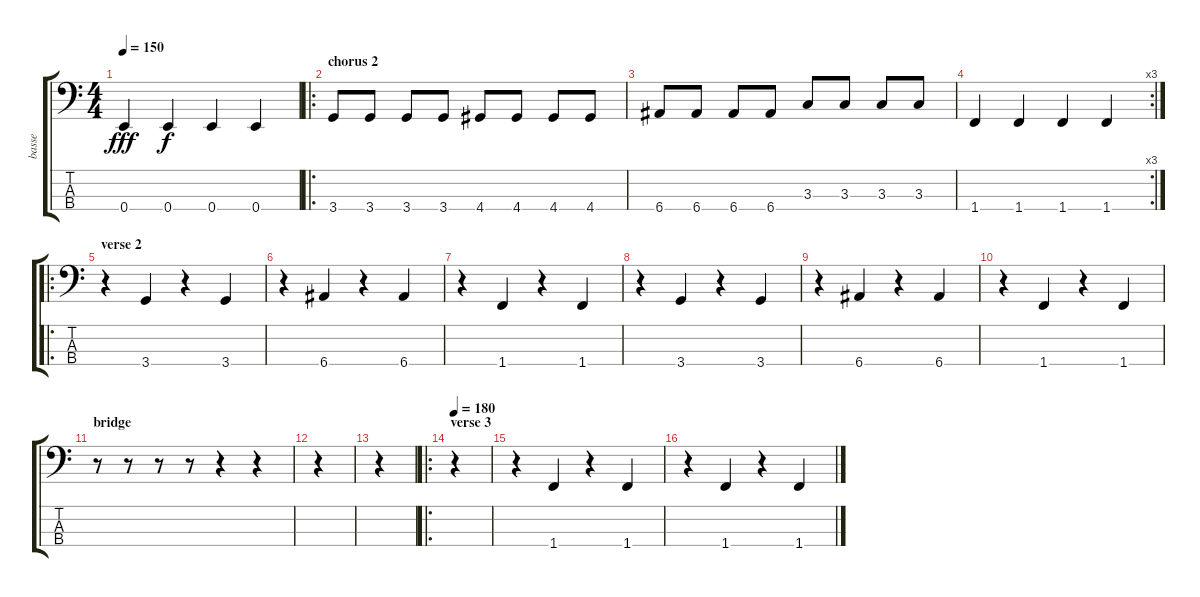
\track ("basse" "basse") {instrument electricbasspick}
\staff {score tabs}
\tuning (G2 D2 A1 E1) {hide}
\ts (4 4)
\tempo 150
\clef f4
\ks c
0.4.4{dy fff} 0.4.4{dy f} 0.4.4 0.4.4 |
\ro
\section ("" "chorus 2")
3.4.8 3.4.8 3.4.8 3.4.8 4.4.8 4.4.8 4.4.8 4.4.8 |
6.4.8 6.4.8 6.4.8 6.4.8 3.3.8 3.3.8 3.3.8 3.3.8 |
\rc 3
1.4.4 1.4.4 1.4.4 1.4.4 |
\ro
\section ("" "verse 2")
r.4 3.4.4 r.4 3.4.4 |
r.4 6.4.4 r.4 6.4.4 |
r.4 1.4.4 r.4 1.4.4 |
r.4 3.4.4 r.4 3.4.4 |
r.4 6.4.4 r.4 6.4.4 |
r.4 1.4.4 r.4 1.4.4 |
\section ("" "bridge")
r.8 r.8 r.8 r.8 r.4 r.4 |
r.4 |
r.4 |
\ro
\section ("" "verse 3")
\tempo 180
r.4 |
r.4 1.4.4 r.4 1.4.4 |
r.4 1.4.4 r.4 1.4.4
